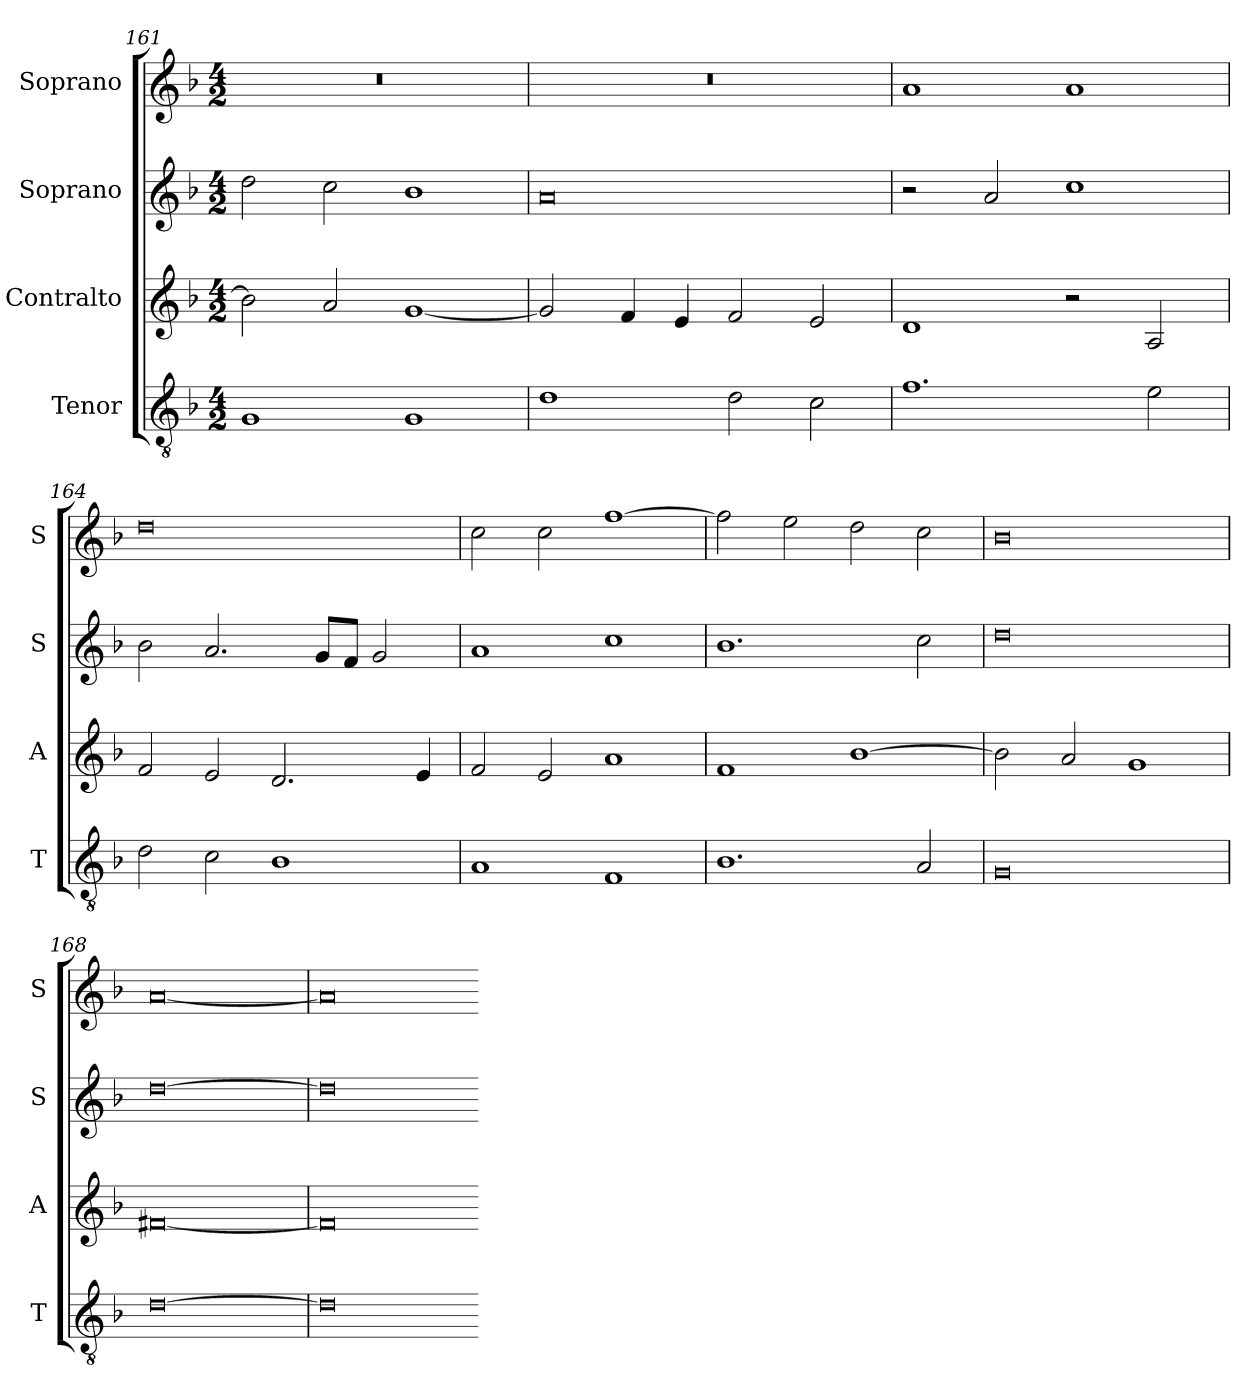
**kern	**kern	**kern	**kern
*part4	*part3	*part2	*part1
*staff4	*staff3	*staff2	*staff1
*I"Tenor	*I"Contralto	*I"Soprano	*I"Soprano
*I'T	*I'A	*I'S	*I'S
*clefGv2	*clefG2	*clefG2	*clefG2
*k[b-]	*k[b-]	*k[b-]	*k[b-]
*G:dor	*G:dor	*G:dor	*G:dor
*M4/2	*M4/2	*M4/2	*M4/2
=161	=161	=161	=161
1G	2b-]	2dd	0r
.	2a	2cc	.
1G	[1g	1b-	.
=162	=162	=162	=162
1d	2g]	0a	0r
.	4f	.	.
.	4e	.	.
2d	2f	.	.
2c	2e	.	.
=163	=163	=163	=163
1.f	1d	2r	1a
.	.	2a	.
.	2r	1cc	1a
2e	2A	.	.
=164	=164	=164	=164
2d	2f	2b-	0dd
2c	2e	2.a	.
1B-	2.d	.	.
.	.	8g/L	.
.	.	8f/J	.
.	.	2g	.
.	4e	.	.
=165	=165	=165	=165
1A	2f	1a	2cc
.	2e	.	2cc
1F	1a	1cc	[1ff
=166	=166	=166	=166
1.B-	1f	1.b-	2ff]
.	.	.	2ee
.	[1b-	.	2dd
2A	.	2cc	2cc
=167	=167	=167	=167
0G	2b-]	0dd	0b-
.	2a	.	.
.	1g	.	.
=168	=168	=168	=168
[0d	[0f#X	[0dd	[0a
=169	=169	=169	=169
0d]	0f#]	0dd]	0a]
=-	=-	=-	=-
*-	*-	*-	*-
